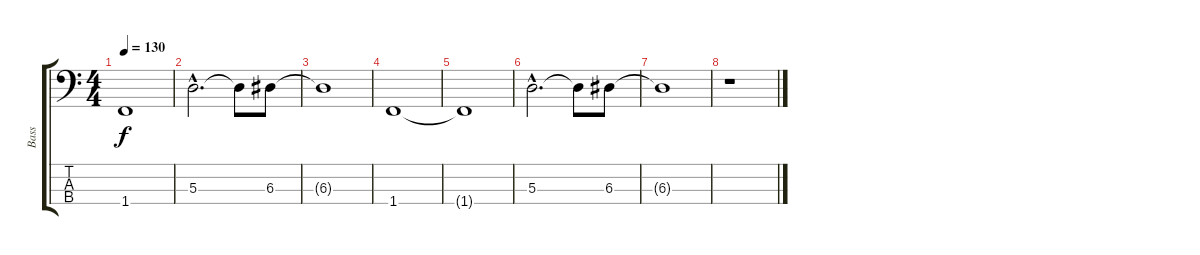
\track ("Bass" "Bass") {instrument electricbassfinger}
\staff {score tabs}
\tuning (G2 D2 A1 E1) {hide}
\ts (4 4)
\tempo 130
\clef f4
\ks c
1.4{t}.1{dy f volume 7} |
5.3{hac}.2{d volume 6} 5.3{t}.8 6.3.8 |
6.3{t}.1{volume 5} |
1.4.1{volume 4} |
1.4{t}.1{volume 3} |
5.3{hac}.2{d volume 2} 5.3{t}.8 6.3.8 |
6.3{t}.1{volume 1} |
r.1
